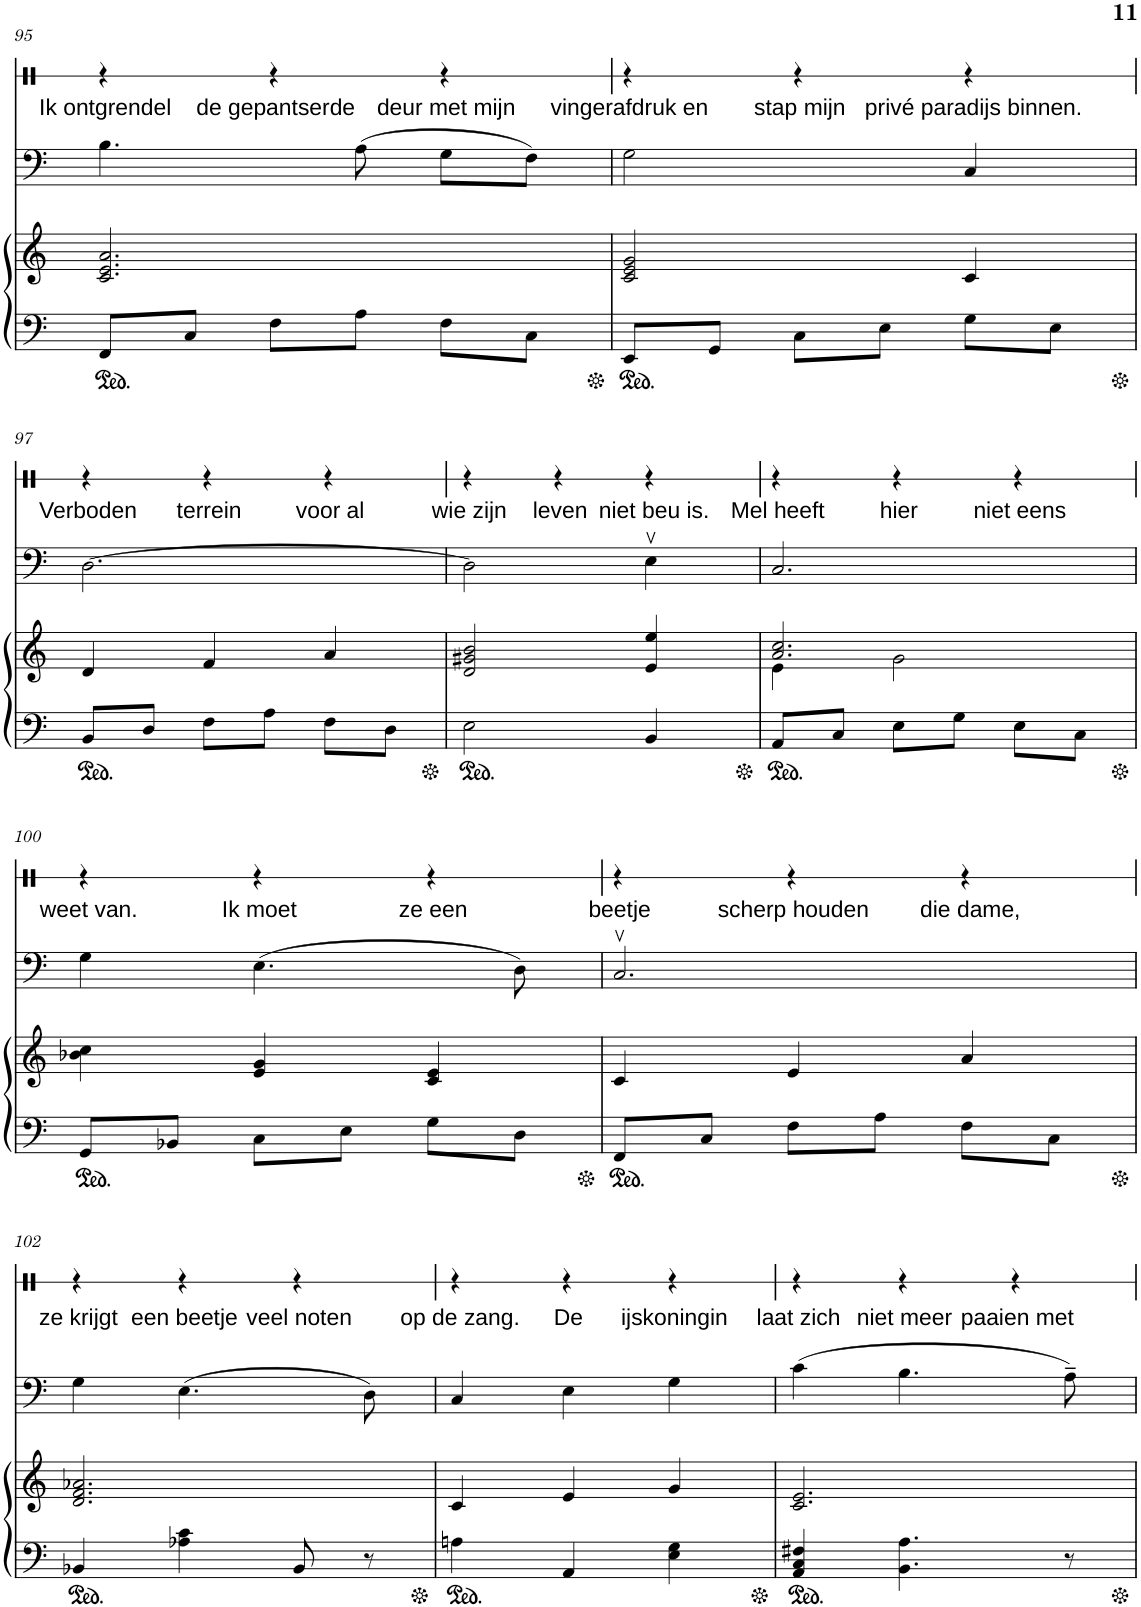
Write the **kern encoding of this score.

**kern	**kern	**kern	**kern	**text
*part3	*part3	*part2	*part1	*part1
*staff4	*staff3	*staff2	*staff1	*staff1
*I"Piano	*	*I"Cello	*I"Verteller	*
*I'Pno	*	*	*	*
!!LO:PB:g=z
*clefF4	*clefG2	*clefF4	*clefX	*
*k[]	*k[]	*k[]	*k[]	*
*M3/4	*M3/4	*M3/4	*M3/4	*
=95	=95	=95	=95	=95
!	!	!	!	!LO:LY:b
8FF/L	2.c/ 2.e/ 2.a/	4.B\	4r	Ik ontgrendel
8C/J	.	.	.	.
!	!	!	!	!LO:LY:b
8F\L	.	.	4r	de gepantserde
8A\J	.	(8A\	.	.
!	!	!	!	!LO:LY:b
8F\L	.	8G\L	4r	deur met mijn
8C\J	.	8F\J)	.	.
=96	=96	=96	=96	=96
!	!	!	!	!LO:LY:b
8EE/L	2c/ 2e/ 2g/	2G\	4r	vingerafdruk en
8GG/J	.	.	.	.
!	!	!	!	!LO:LY:b
8C\L	.	.	4r	stap mijn
8E\J	.	.	.	.
!	!	!	!	!LO:LY:b
8G\L	4c/	4C/	4r	privé paradijs binnen.
8E\J	.	.	.	.
!!LO:LB:g=z
=97	=97	=97	=97	=97
!	!	!	!	!LO:LY:b
8BB/L	4d/	[2.D\	4r	Verboden
8D/J	.	.	.	.
!	!	!	!	!LO:LY:b
8F\L	4f/	.	4r	terrein
8A\J	.	.	.	.
!	!	!	!	!LO:LY:b
8F\L	4a/	.	4r	voor al
8D\J	.	.	.	.
=98	=98	=98	=98	=98
!	!	!	!	!LO:LY:b
2E\	2d/ 2g#X/ 2b/	2D\]	4r	wie zijn
!	!	!	!	!LO:LY:b
.	.	.	4r	leven
!	!	!	!	!LO:LY:b
4BB/	4e/ 4ee/	4Ev\	4r	niet beu is.
=99	=99	=99	=99	=99
*	*^	*	*	*
!	!	!	!	!	!LO:LY:b
8AA/L	2.a/ 2.cc/	4e\	2.C/	4r	Mel heeft
8C/J	.	.	.	.	.
!	!	!	!	!	!LO:LY:b
8E\L	.	2g\	.	4r	hier
8G\J	.	.	.	.	.
!	!	!	!	!	!LO:LY:b
8E\L	.	.	.	4r	niet eens
8C\J	.	.	.	.	.
*	*v	*v	*	*	*
!!LO:LB:g=z
=100	=100	=100	=100	=100
!	!	!	!	!LO:LY:b
8GG/L	4b-X\ 4cc\	4G\	4r	weet van.
8BB-X/J	.	.	.	.
!	!	!	!	!LO:LY:b
8C\L	4e/ 4g/	(4.E\	4r	Ik moet
8E\J	.	.	.	.
!	!	!	!	!LO:LY:b
8G\L	4c/ 4e/	.	4r	ze een
8D\J	.	8D\)	.	.
=101	=101	=101	=101	=101
!	!	!	!	!LO:LY:b
8FF/L	4c/	2.Cv/	4r	beetje
8C/J	.	.	.	.
!	!	!	!	!LO:LY:b
8F\L	4e/	.	4r	scherp houden
8A\J	.	.	.	.
!	!	!	!	!LO:LY:b
8F\L	4a/	.	4r	die dame,
8C\J	.	.	.	.
!!LO:LB:g=z
=102	=102	=102	=102	=102
!	!	!	!	!LO:LY:b
4BB-X/	2.d/ 2.f/ 2.a-X/	4G\	4r	ze krijgt
!	!	!	!	!LO:LY:b
4A-X\ 4c\	.	(4.E\	4r	een beetje
!	!	!	!	!LO:LY:b
8BB-/	.	.	4r	veel noten
8r	.	8D\)	.	.
=103	=103	=103	=103	=103
!	!	!	!	!LO:LY:b
4An\	4c/	4C/	4r	op de zang.
!	!	!	!	!LO:LY:b
4AA/	4e/	4E\	4r	De
!	!	!	!	!LO:LY:b
4E\ 4G\	4g/	4G\	4r	ijskoningin
=104	=104	=104	=104	=104
!	!	!	!	!LO:LY:b
4AA/ 4C/ 4F#X/	2.c/ 2.e/	(4c\	4r	laat zich
!	!	!	!	!LO:LY:b
4.BB\ 4.A\	.	4.B\	4r	niet meer
!	!	!	!	!LO:LY:b
.	.	.	4r	paaien met
8r	.	8A~\)	.	.
=	=	=	=	=
*-	*-	*-	*-	*-
